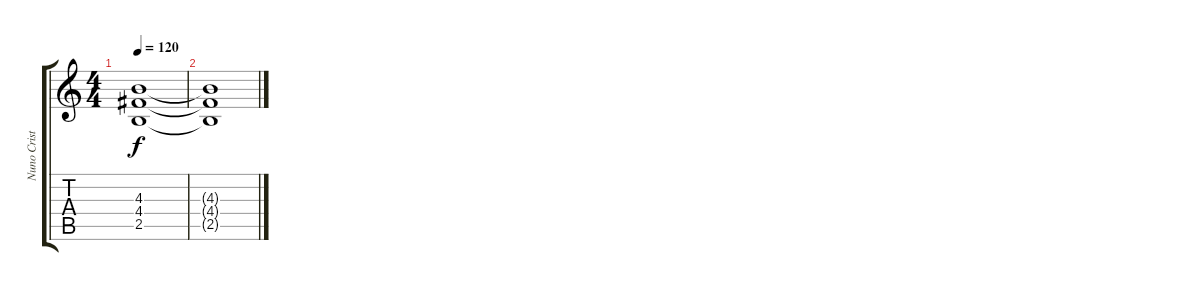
\track ("Nuno Cristóvão" "Nuno Crist") {instrument electricguitarclean}
\staff {score tabs}
\tuning (E4 B3 G3 D3 A2 E2) {hide}
\ts (4 4)
\tempo 120
\clef g2
\ks c
(4.3{t} 4.4{t} 2.5{t}).1{dy f} |
(4.3{t} 4.4{t} 2.5{t}).1
